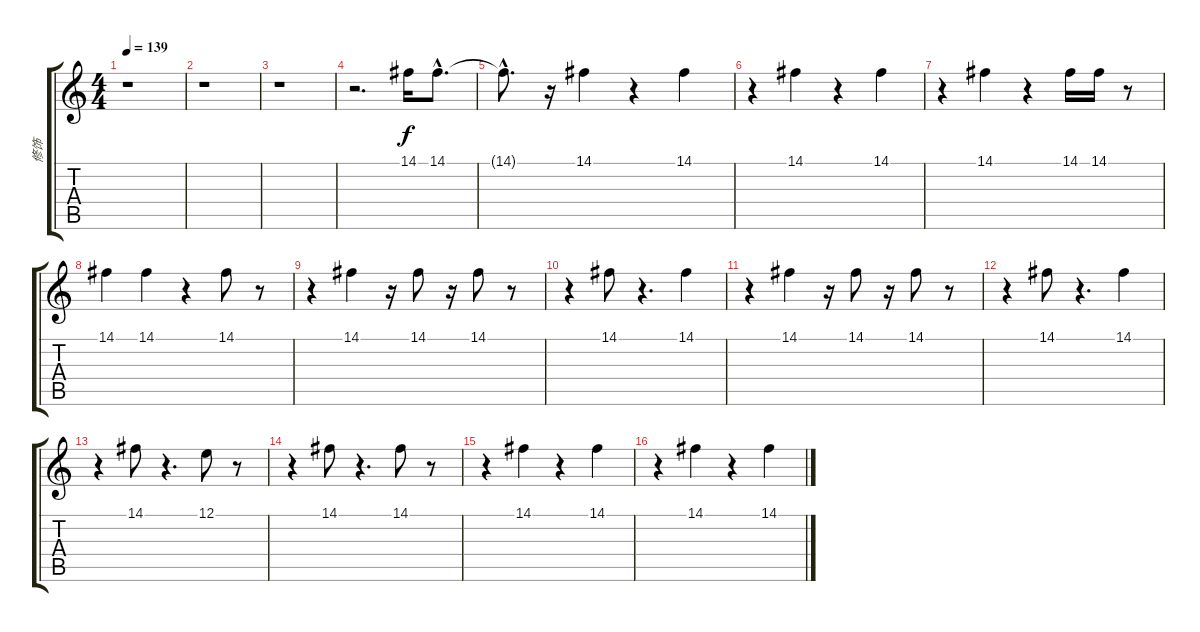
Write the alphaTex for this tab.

\track ("修饰" "修饰") {instrument gunshot}
\staff {score tabs}
\tuning (E4 B3 G3 D3 A2 E2) {hide}
\ts (4 4)
\tempo 139
\clef g2
\ks c
r.1{dy f instrument gunshot} |
r.1 |
r.1 |
r.2{d} 14.1.16 14.1{hac}.8{d} |
14.1{hac t}.8{d} r.16 14.1.4 r.4 14.1.4 |
r.4 14.1.4 r.4 14.1.4 |
r.4 14.1.4 r.4 14.1.16 14.1.16 r.8 |
14.1.4 14.1.4 r.4 14.1.8 r.8 |
r.4 14.1.4 r.16 14.1.8 r.16 14.1.8 r.8 |
r.4 14.1.8 r.4{d} 14.1.4 |
r.4 14.1.4 r.16 14.1.8 r.16 14.1.8 r.8 |
r.4 14.1.8 r.4{d} 14.1.4 |
r.4 14.1.8 r.4{d} 12.1.8 r.8 |
r.4 14.1.8 r.4{d} 14.1.8 r.8 |
r.4 14.1.4 r.4 14.1.4 |
r.4 14.1.4 r.4 14.1.4
